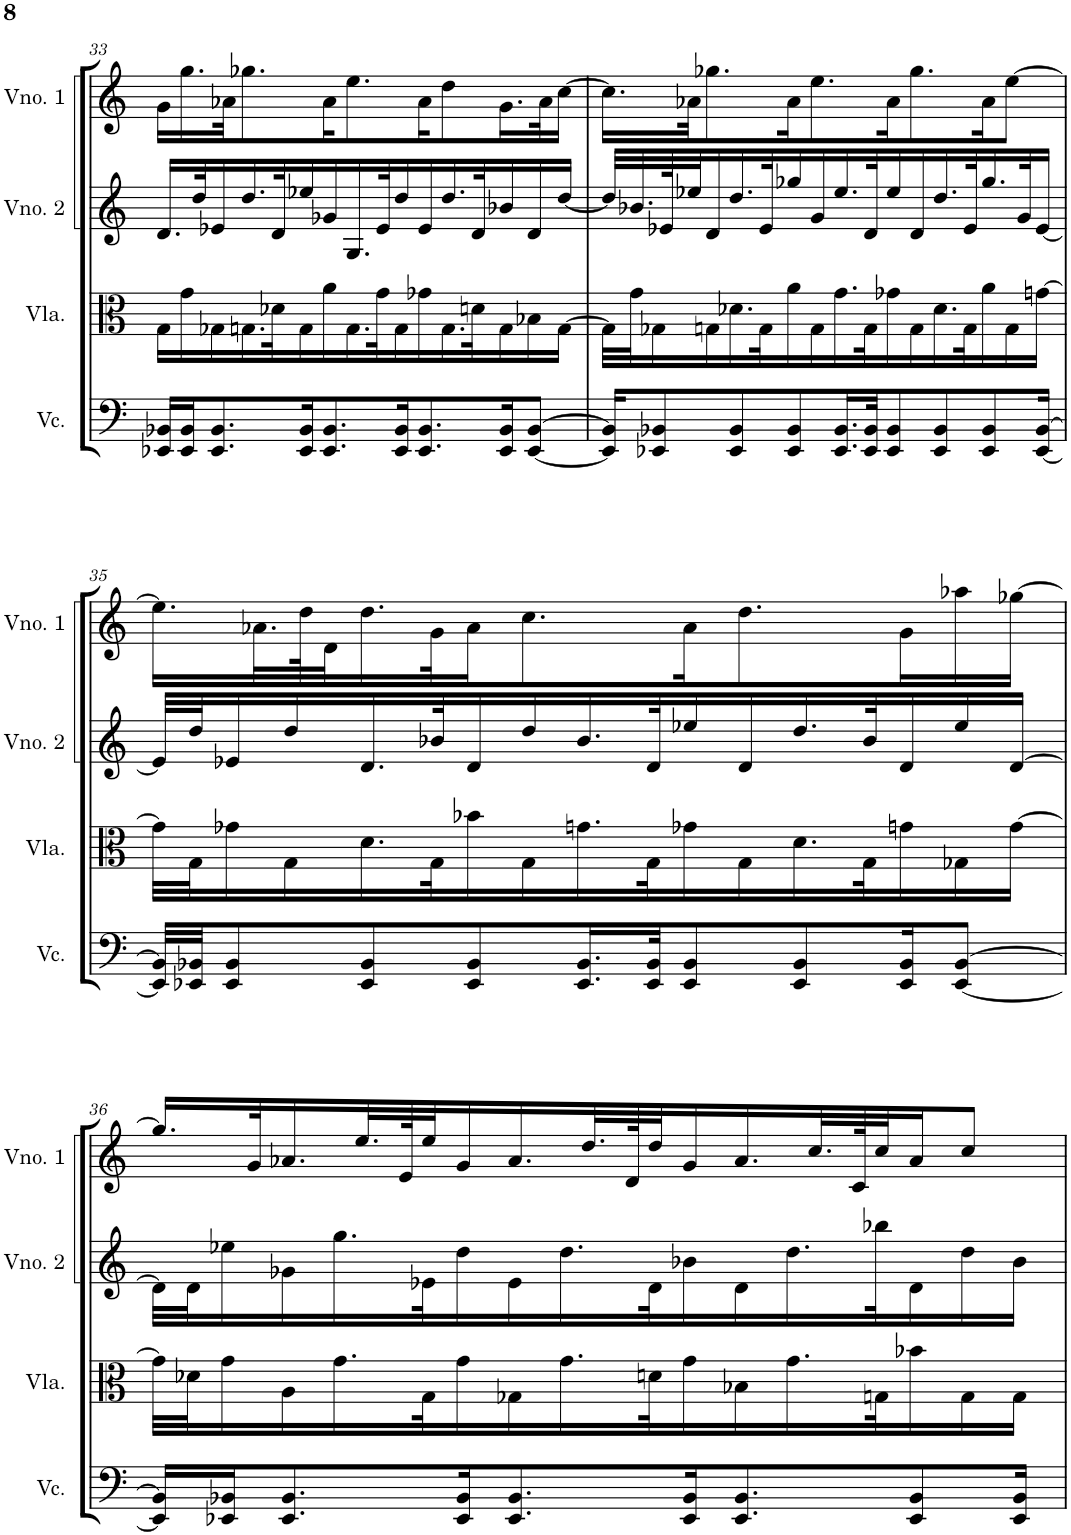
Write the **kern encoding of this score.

**kern	**kern	**kern	**kern
*part4	*part3	*part2	*part1
*staff4	*staff3	*staff2	*staff1
*I"Violoncelo	*I"Viola	*I"Violino 2	*I"Violino 1
*I'Vc.	*I'Vla.	*I'Vno. 2	*I'Vno. 1
!!LO:PB:g=z
*clefF4	*clefC3	*clefG2	*clefG2
*k[]	*k[]	*k[]	*k[]
*M4/4	*M4/4	*M4/4	*M4/4
=33	=33	=33	=33
16EE-X/ 16BB-X/LL	16G\LL	16.d/LL	16g\LL
16EE-/ 16BB-/J	16g\	.	16.gg\
.	.	32dd/K	.
8.EE-/ 8.BB-/	16G-X\	16e-X/	.
.	.	.	32a-X\JK
.	16.Gn\	16.dd/	8.gg-X\
.	32d-X\K	32d/K	.
16EE-/ 16BB-/K	16G\	16ee-X/	.
8.EE-/ 8.BB-/	16a\	16g-X/	16a-\K
.	16.G\	16.G/	8.ee\
.	32g\K	32e-/K	.
16EE-/ 16BB-/K	16G\	16dd/	.
8.EE-/ 8.BB-/	16g-X\	16e-/	16a-\K
.	16.G\	16.dd/	8dd\
.	32dn\K	32d/K	.
16EE-/ 16BB-/K	16G\	16b-X/	16.g\L
[8EE-/ [8BB-/J	16B-X\	16d/	.
.	.	.	32a-\K
.	[16G\JJ	[16dd/JJ	[16cc\JJ
=34	=34	=34	=34
16EE-/] 16BB-/]KL	32G\LLL]	32dd/LLL]	16.cc\LL]
.	32g\J	32.b-X/	.
8EE-X/ 8BB-X/	16G-X\	.	.
.	.	64e-X/K	.
.	.	32ee-X/J	32a-X\JK
.	16Gn\	16d/	8.gg-X\
8EE-/ 8BB-/	16.d-X\	16.dd/	.
.	32G\K	32e-/K	.
8EE-/ 8BB-/	16a\	16gg-X/	16a-\K
.	16G\	16g/	8.ee\
16.EE-/ 16.BB-/L	16.g\	16.ee-/	.
32EE-/ 32BB-/JK	32G\K	32d/K	.
8EE-/ 8BB-/	16g-X\	16ee-/	16a-\K
.	16G\	16d/	8.gg-\
8EE-/ 8BB-/	16.d-\	16.dd/	.
.	32G\K	32e-/K	.
8EE-/ 8BB-/	16a\	16.gg-/	16a-\K
.	16G\	.	[8ee\J
.	.	32g/K	.
[16EE-/ [16BB-/Jk	[16gn\JJ	[16e-/JJ	.
!!LO:LB:g=z
=35	=35	=35	=35
32EE-/] 32BB-/]LLL	32g\LLL]	32e-/LLL]	16.ee\LL]
32EE-X/ 32BB-X/JJ	32G\J	32dd/J	.
8EE-/ 8BB-/	16g-X\	16e-X/	.
.	.	.	32.a-X\L
.	16G\	16dd/	.
.	.	.	64dd\K
.	.	.	32d\J
8EE-/ 8BB-/	16.d\	16.d/	16.dd\
.	32G\K	32b-X/K	32g\K
8EE-/ 8BB-/	16b-X\	16d/	16a-\J
.	16G\	16dd/	8.cc\
16.EE-/ 16.BB-/L	16.gn\	16.b-/	.
32EE-/ 32BB-/JK	32G\K	32d/K	.
8EE-/ 8BB-/	16g-X\	16ee-X/	16a-\K
.	16G\	16d/	8.dd\
8EE-/ 8BB-/	16.d\	16.dd/	.
.	32G\K	32b-/K	.
16EE-/ 16BB-/K	16gn\	16d/	16g\L
[8EE-/ [8BB-/J	16G-X\	16ee-/	16aa-X\
.	[16g\JJ	[16d/JJ	[16gg-X\JJ
!!LO:LB:g=z
=36	=36	=36	=36
16EE-/] 16BB-/]LL	32g\LLL]	32d\LLL]	16.gg-/LL]
.	32d-X\J	32d\J	.
16EE-X/ 16BB-X/J	16g\	16ee-X\	.
.	.	.	32g/K
8.EE-/ 8.BB-/	16A\	16g-X\	16.a-X/
.	16.g\	16.gg\	.
.	.	.	32.ee/L
.	.	.	64e/K
.	32G\K	32e-X\K	32ee/J
16EE-/ 16BB-/K	16g\	16dd\	16g/
8.EE-/ 8.BB-/	16G-X\	16e-\	16.a-/
.	16.g\	16.dd\	.
.	.	.	32.dd/L
.	.	.	64d/K
.	32dn\K	32d\K	32dd/J
16EE-/ 16BB-/K	16g\	16b-X\	16g/
8.EE-/ 8.BB-/	16B-X\	16d\	16.a-/
.	16.g\	16.dd\	.
.	.	.	32.cc/L
.	.	.	64c/K
.	32Gn\K	32bb-X\K	32cc/J
8EE-/ 8BB-/	16b-X\	16d\	16a-/J
.	16G\	16dd\	8cc/J
16EE-/ 16BB-/Jk	16G\JJ	16b-\JJ	.
=	=	=	=
*-	*-	*-	*-
